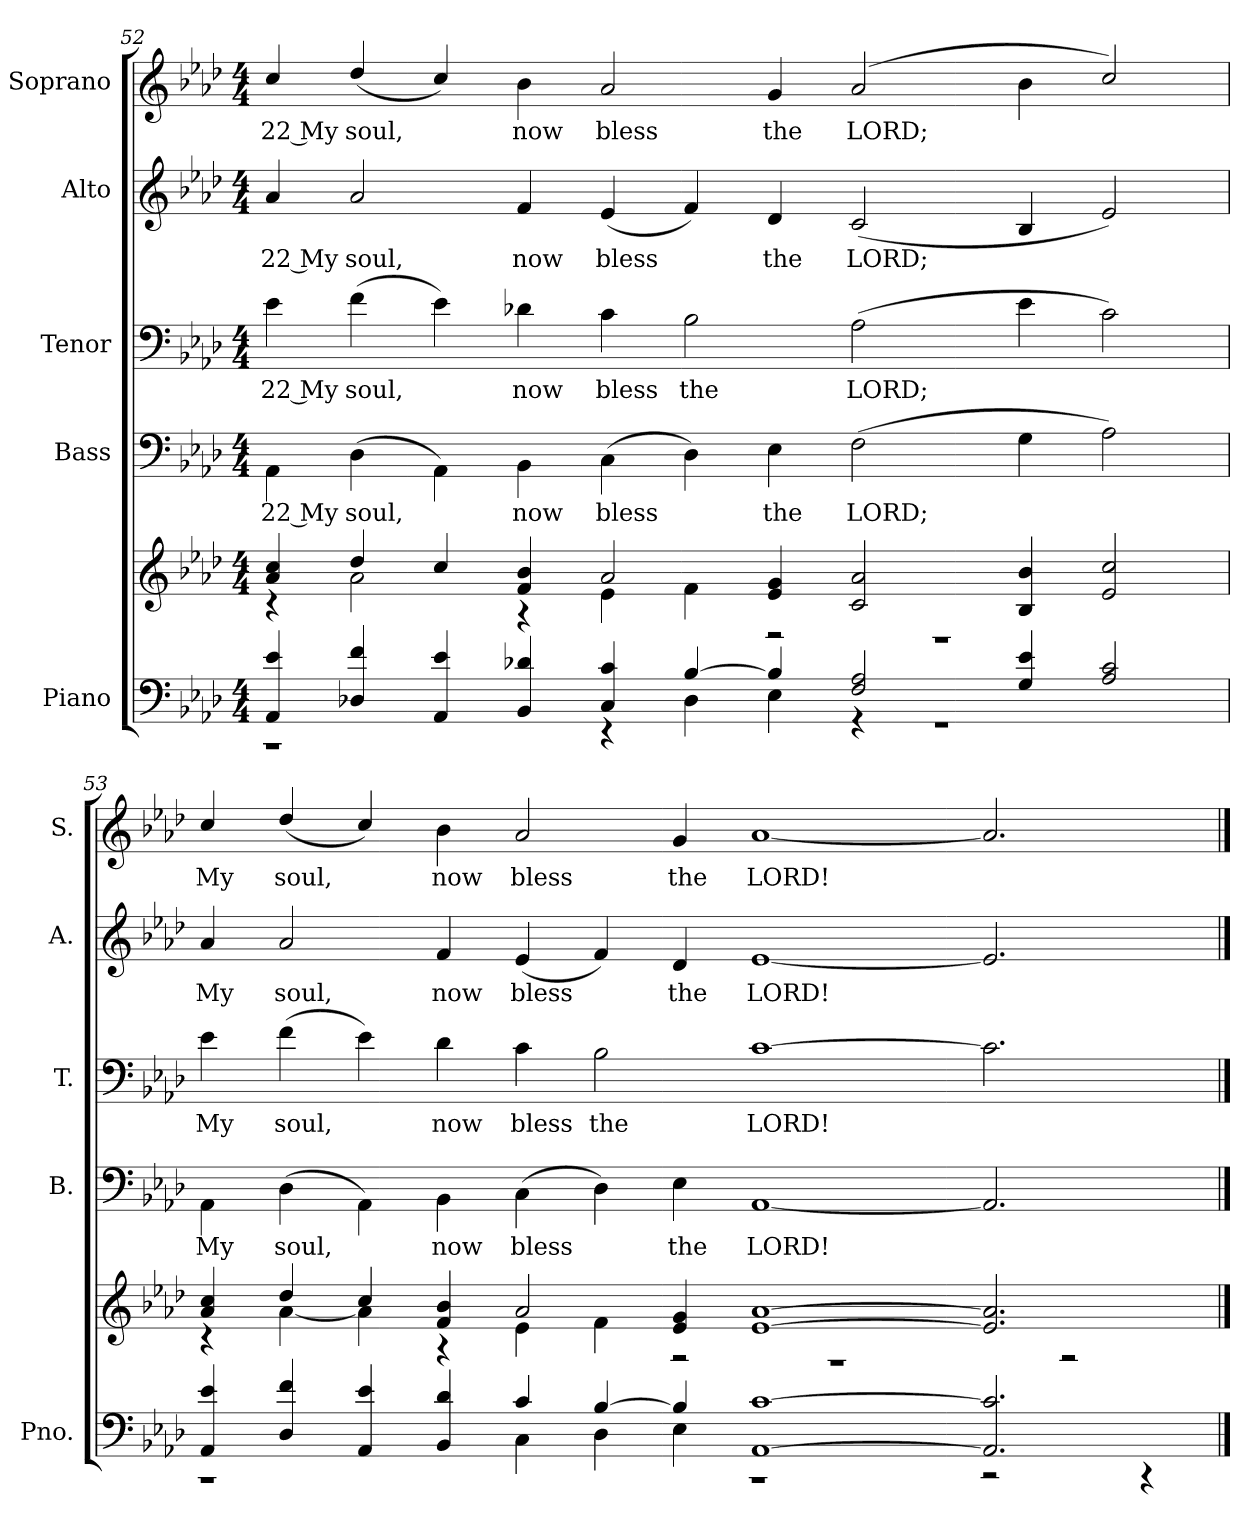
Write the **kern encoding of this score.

**kern	**kern	**kern	**text	**kern	**text	**kern	**text	**kern	**text
*part5	*part5	*part4	*part4	*part3	*part3	*part2	*part2	*part1	*part1
*staff6	*staff5	*staff4	*staff4	*staff3	*staff3	*staff2	*staff2	*staff1	*staff1
*I"Piano	*	*I"Bass	*	*I"Tenor	*	*I"Alto	*	*I"Soprano	*
*I'Pno.	*	*I'B.	*	*I'T.	*	*I'A.	*	*I'S.	*
!!LO:PB:g=z
*clefF4	*clefG2	*clefF4	*	*clefF4	*	*clefG2	*	*clefG2	*
*k[b-e-a-d-]	*k[b-e-a-d-]	*k[b-e-a-d-]	*	*k[b-e-a-d-]	*	*k[b-e-a-d-]	*	*k[b-e-a-d-]	*
*A-:	*A-:	*A-:	*	*A-:	*	*A-:	*	*A-:	*
*M4/4	*M4/4	*M4/4	*	*M4/4	*	*M4/4	*	*M4/4	*
=52	=52	=52	=52	=52	=52	=52	=52	=52	=52
*^	*^	*	*	*	*	*	*	*	*
!	!	!	!	!	!LO:LY:b:color=#000000	!	!	!	!	!	!
!	!	!	!	!	!	!	!LO:LY:b:color=#000000	!	!	!	!
!	!	!	!	!	!	!	!	!	!LO:LY:b:color=#000000	!	!
!	!	!	!	!	!	!	!	!	!	!	!LO:LY:b:color=#000000
4AA-i/ 4e-i	1r	4a-i/ 4cci	4r	4AA-i\	22 My	4e-i\	22 My	4a-i/	22 My	4cci/	22 My
!	!	!	!	!	!LO:LY:b:color=#000000	!	!	!	!	!	!
!	!	!	!	!	!	!	!LO:LY:b:color=#000000	!	!	!	!
!	!	!	!	!	!	!	!	!	!LO:LY:b:color=#000000	!	!
!	!	!	!	!	!	!	!	!	!	!	!LO:LY:b:color=#000000
4D-Xi/ 4fi	.	4dd-i/	2a-i\	(4D-i\	soul,	(4fi\	soul,	2a-i/	soul,	(4dd-i/	soul,
4AA-i/ 4e-i	.	4cci/	.	4AA-i\)	.	4e-i\)	.	.	.	4cci/)	.
!	!	!	!	!	!LO:LY:b:color=#000000	!	!	!	!	!	!
!	!	!	!	!	!	!	!LO:LY:b:color=#000000	!	!	!	!
!	!	!	!	!	!	!	!	!	!LO:LY:b:color=#000000	!	!
!	!	!	!	!	!	!	!	!	!	!	!LO:LY:b:color=#000000
4BB-i/ 4d-Xi	.	4fi/ 4b-i	4r	4BB-i\	now	4d-Xi\	now	4fi/	now	4b-i\	now
!	!	!	!	!	!LO:LY:b:color=#000000	!	!	!	!	!	!
!	!	!	!	!	!	!	!LO:LY:b:color=#000000	!	!	!	!
!	!	!	!	!	!	!	!	!	!LO:LY:b:color=#000000	!	!
!	!	!	!	!	!	!	!	!	!	!	!LO:LY:b:color=#000000
4Ci/ 4ci	4r	2a-i/	4e-i\	(4Ci\	bless	4ci\	bless	(4e-i/	bless	2a-i/	bless
!	!	!	!	!	!	!	!LO:LY:b:color=#000000	!	!	!	!
[>4B-i/	4D-i\	.	4fi\	4D-i\)	.	2B-i\	the	4fi/)	.	.	.
!	!	!	!	!	!LO:LY:b:color=#000000	!	!	!	!	!	!
!	!	!	!	!	!	!	!	!	!LO:LY:b:color=#000000	!	!
!	!	!	!	!	!	!	!	!	!	!	!LO:LY:b:color=#000000
4B-i/]	4E-i\	4e-i/ 4gi	2r	4E-i\	the	.	.	4d-i/	the	4gi/	the
!	!	!	!	!	!LO:LY:b:color=#000000	!	!	!	!	!	!
!	!	!	!	!	!	!	!LO:LY:b:color=#000000	!	!	!	!
!	!	!	!	!	!	!	!	!	!LO:LY:b:color=#000000	!	!
!	!	!	!	!	!	!	!	!	!	!	!LO:LY:b:color=#000000
2Fi/ 2A-i	4r	2ci/ 2a-i	.	(2Fi\	LORD;	(2A-i\	LORD;	(2ci/	LORD;	(2a-i/	LORD;
.	1r	.	1r	.	.	.	.	.	.	.	.
4Gi/ 4e-i	.	4B-i/ 4b-i	.	4Gi\	.	4e-i\	.	4B-i/	.	4b-i\	.
2A-i/ 2ci	.	2e-i/ 2cci	.	2A-i\)	.	2ci\)	.	2e-i/)	.	2cci/)	.
=53	=53	=53	=53	=53	=53	=53	=53	=53	=53	=53	=53
!	!	!	!	!	!LO:LY:b:color=#000000	!	!	!	!	!	!
!	!	!	!	!	!	!	!LO:LY:b:color=#000000	!	!	!	!
!	!	!	!	!	!	!	!	!	!LO:LY:b:color=#000000	!	!
!	!	!	!	!	!	!	!	!	!	!	!LO:LY:b:color=#000000
4AA-i/ 4e-i	1r	4a-i/ 4cci	4r	4AA-i\	My	4e-i\	My	4a-i/	My	4cci/	My
!	!	!	!	!	!LO:LY:b:color=#000000	!	!	!	!	!	!
!	!	!	!	!	!	!	!LO:LY:b:color=#000000	!	!	!	!
!	!	!	!	!	!	!	!	!	!LO:LY:b:color=#000000	!	!
!	!	!	!	!	!	!	!	!	!	!	!LO:LY:b:color=#000000
4D-i/ 4fi	.	4dd-i/	[<4a-i\	(4D-i\	soul,	(4fi\	soul,	2a-i/	soul,	(4dd-i/	soul,
4AA-i/ 4e-i	.	4cci/	4a-i\]	4AA-i\)	.	4e-i\)	.	.	.	4cci/)	.
!	!	!	!	!	!LO:LY:b:color=#000000	!	!	!	!	!	!
!	!	!	!	!	!	!	!LO:LY:b:color=#000000	!	!	!	!
!	!	!	!	!	!	!	!	!	!LO:LY:b:color=#000000	!	!
!	!	!	!	!	!	!	!	!	!	!	!LO:LY:b:color=#000000
4BB-i/ 4d-i	.	4fi/ 4b-i	4r	4BB-i\	now	4d-i\	now	4fi/	now	4b-i\	now
!	!	!	!	!	!LO:LY:b:color=#000000	!	!	!	!	!	!
!	!	!	!	!	!	!	!LO:LY:b:color=#000000	!	!	!	!
!	!	!	!	!	!	!	!	!	!LO:LY:b:color=#000000	!	!
!	!	!	!	!	!	!	!	!	!	!	!LO:LY:b:color=#000000
4ci/	4Ci\	2a-i/	4e-i\	(4Ci\	bless	4ci\	bless	(4e-i/	bless	2a-i/	bless
!	!	!	!	!	!	!	!LO:LY:b:color=#000000	!	!	!	!
[>4B-i/	4D-i\	.	4fi\	4D-i\)	.	2B-i\	the	4fi/)	.	.	.
!	!	!	!	!	!LO:LY:b:color=#000000	!	!	!	!	!	!
!	!	!	!	!	!	!	!	!	!LO:LY:b:color=#000000	!	!
!	!	!	!	!	!	!	!	!	!	!	!LO:LY:b:color=#000000
4B-i/]	4E-i\	4e-i/ 4gi	2r	4E-i\	the	.	.	4d-i/	the	4gi/	the
!	!	!	!	!	!LO:LY:b:color=#000000	!	!	!	!	!	!
!	!	!	!	!	!	!	!LO:LY:b:color=#000000	!	!	!	!
!	!	!	!	!	!	!	!	!	!LO:LY:b:color=#000000	!	!
!	!	!	!	!	!	!	!	!	!	!	!LO:LY:b:color=#000000
[>1AA-i [>1ci	1r	[>1e-i [>1a-i	.	[>1AA-i	LORD!	[>1ci	LORD!	[<1e-i	LORD!	[<1a-i	LORD!
.	.	.	1r	.	.	.	.	.	.	.	.
2.AA-i/] 2.ci]	2r	2.e-i/] 2.a-i]	.	2.AA-i/]	.	2.ci\]	.	2.e-i/]	.	2.a-i/]	.
.	.	.	2r	.	.	.	.	.	.	.	.
.	4r	.	.	.	.	.	.	.	.	.	.
*v	*v	*	*	*	*	*	*	*	*	*	*
*	*v	*v	*	*	*	*	*	*	*	*
==	==	==	==	==	==	==	==	==	==
*-	*-	*-	*-	*-	*-	*-	*-	*-	*-
